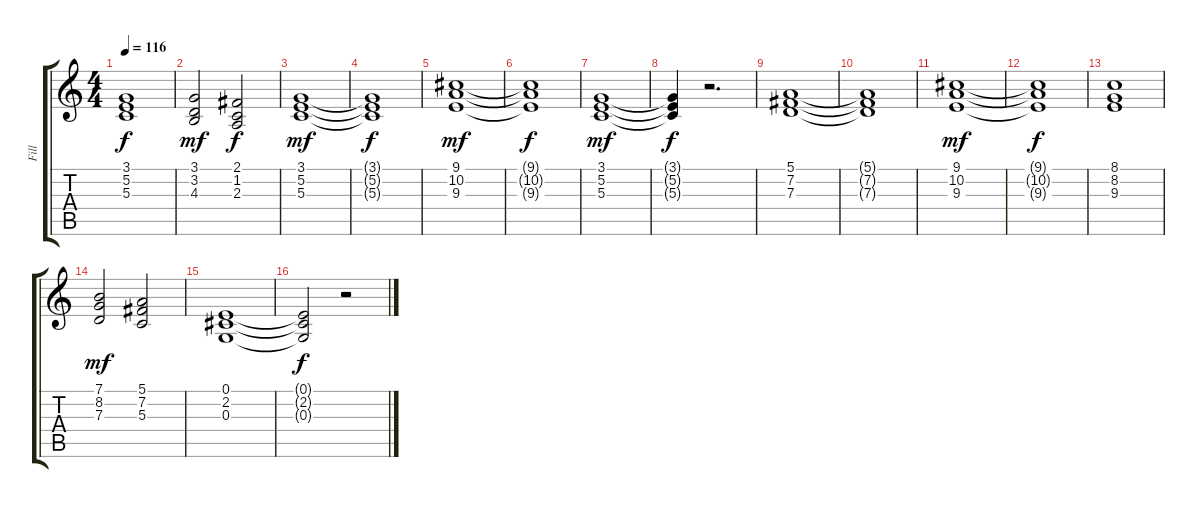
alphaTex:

\track ("Fill" "Fill") {instrument pad3polysynth}
\staff {score tabs}
\tuning (E4 B3 G3 D3 A2 E2) {hide}
\ts (4 4)
\tempo 116
\clef g2
\ks c
(3.1 5.2 5.3).1{dy f} |
(3.1 3.2 4.3).2{dy mf} (2.1 1.2 2.3).2{dy f} |
(3.1 5.2 5.3).1{dy mf} |
(3.1{t} 5.2{t} 5.3{t}).1{dy f} |
(9.1 10.2 9.3).1{dy mf} |
(9.1{t} 10.2{t} 9.3{t}).1{dy f} |
(3.1 5.2 5.3).1{dy mf} |
(3.1{t} 5.2{t} 5.3{t}).4{dy f} r.2{d} |
(5.1 7.2 7.3).1 |
(5.1{t} 7.2{t} 7.3{t}).1 |
(9.1 10.2 9.3).1{dy mf} |
(9.1{t} 10.2{t} 9.3{t}).1{dy f} |
(8.1 8.2 9.3).1 |
(7.1 8.2 7.3).2{dy mf} (5.1 7.2 5.3).2 |
(0.1 2.2 0.3).1 |
(0.1{t} 2.2{t} 0.3{t}).2{dy f} r.2
